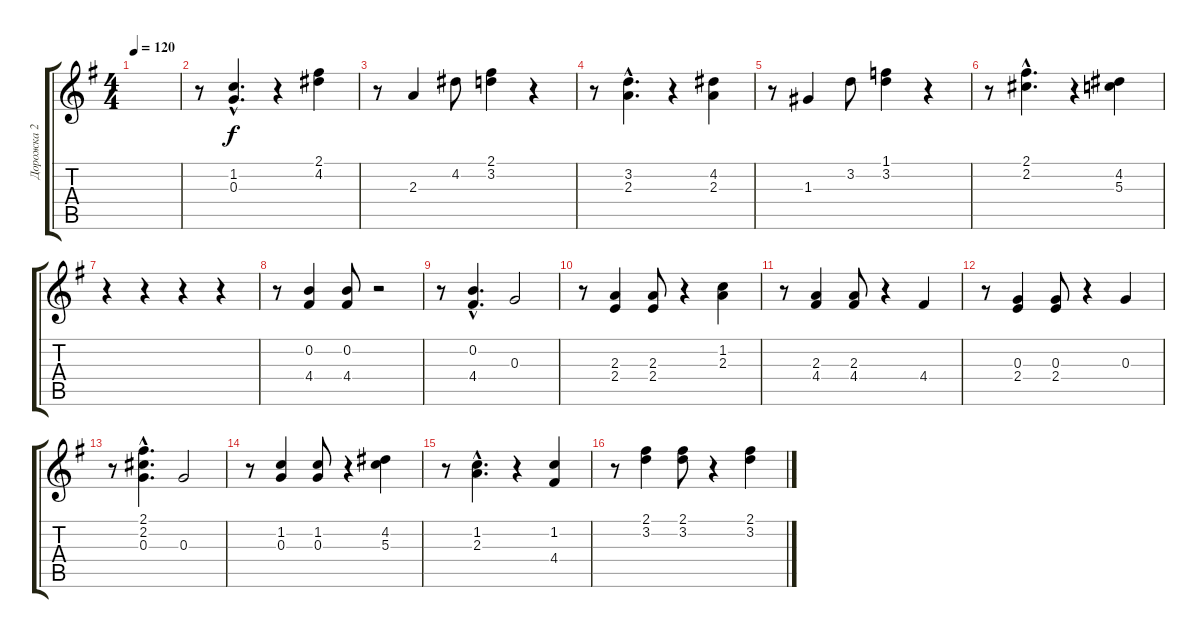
\track ("Дорожка 2" "Дорожка 2") {instrument acousticguitarnylon}
\staff {score tabs}
\tuning (E4 B3 G3 D3 A2 E2) {hide}
\ts (4 4)
\tempo 120
\clef g2
\ks g
|
r.8 (1.2{hac} 0.3{hac}).4{d} r.4 (2.1 4.2).4 |
r.8 2.3.4 4.2.8 (2.1 3.2).4 r.4 |
r.8 (3.2{hac} 2.3{hac}).4{d} r.4 (4.2 2.3).4 |
r.8 1.3.4 3.2.8 (1.1 3.2).4 r.4 |
r.8 (2.1{hac} 2.2{hac}).4{d} r.4 (4.2 5.3).4 |
r.4 r.4 r.4 r.4 |
r.8 (0.2 4.4).4 (0.2 4.4).8 r.2 |
r.8 (0.2{hac} 4.4{hac}).4{d} 0.3.2 |
r.8 (2.3 2.4).4 (2.3 2.4).8 r.4 (1.2 2.3).4 |
r.8 (2.3 4.4).4 (2.3 4.4).8 r.4 4.4.4 |
r.8 (0.3 2.4).4 (0.3 2.4).8 r.4 0.3.4 |
r.8 (2.1{hac} 2.2{hac} 0.3{hac}).4{d} 0.3.2 |
r.8 (1.2 0.3).4 (1.2 0.3).8 r.4 (4.2 5.3).4 |
r.8 (1.2{hac} 2.3{hac}).4{d} r.4 (1.2 4.4).4 |
r.8 (2.1 3.2).4 (2.1 3.2).8 r.4 (2.1 3.2).4
